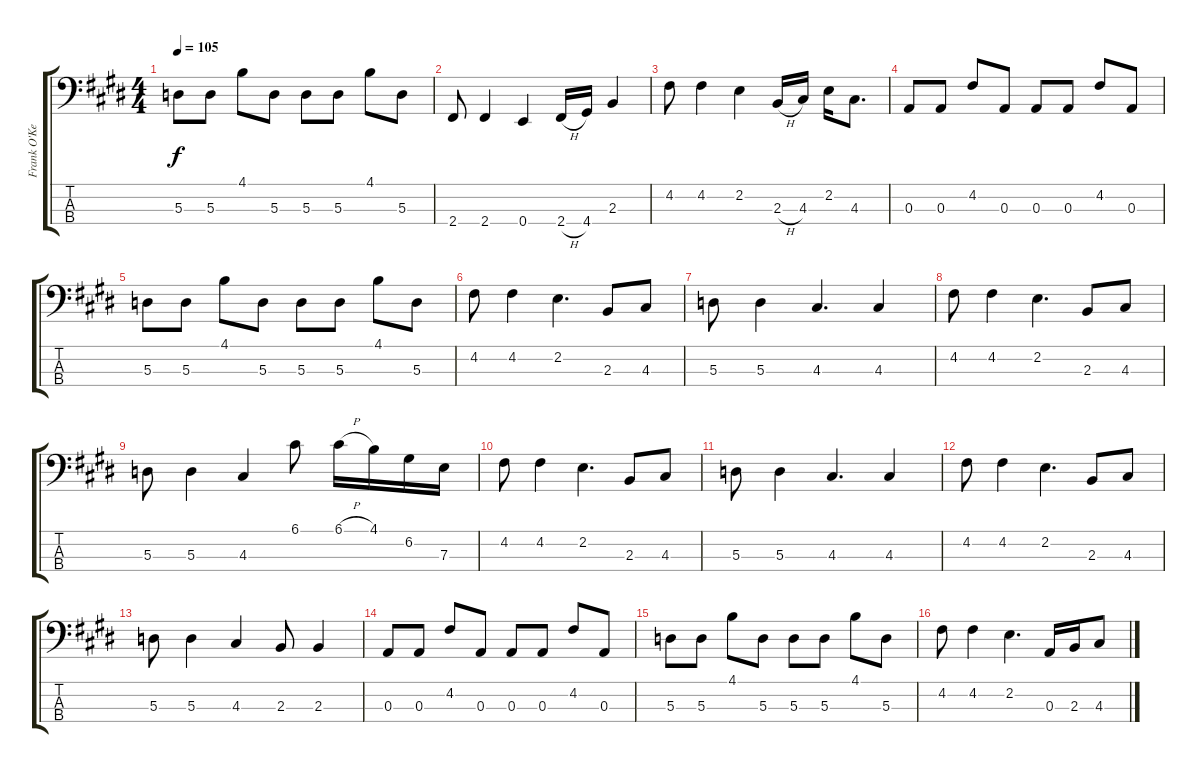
\track ("Frank O'Keefe Bass" "Frank O'Ke") {instrument electricbassfinger}
\staff {score tabs}
\tuning (G2 D2 A1 E1) {hide}
\ts (4 4)
\tempo 105
\clef f4
\ks e
5.3.8{dy f} 5.3.8 4.1.8 5.3.8 5.3.8 5.3.8 4.1.8 5.3.8 |
2.4.8 2.4.4 0.4.4 2.4{h}.16 4.4.16 2.3.4 |
4.2.8 4.2.4 2.2.4 2.3{h}.16 4.3.16 2.2.16 4.3.8{d} |
0.3.8 0.3.8 4.2.8 0.3.8 0.3.8 0.3.8 4.2.8 0.3.8 |
5.3.8 5.3.8 4.1.8 5.3.8 5.3.8 5.3.8 4.1.8 5.3.8 |
4.2.8 4.2.4 2.2.4{d} 2.3.8 4.3.8 |
5.3.8 5.3.4 4.3.4{d} 4.3.4 |
4.2.8 4.2.4 2.2.4{d} 2.3.8 4.3.8 |
5.3.8 5.3.4 4.3.4 6.1.8 6.1{h}.16 4.1.16 6.2.16 7.3.16 |
4.2.8 4.2.4 2.2.4{d} 2.3.8 4.3.8 |
5.3.8 5.3.4 4.3.4{d} 4.3.4 |
4.2.8 4.2.4 2.2.4{d} 2.3.8 4.3.8 |
5.3.8 5.3.4 4.3.4 2.3.8 2.3.4 |
0.3.8 0.3.8 4.2.8 0.3.8 0.3.8 0.3.8 4.2.8 0.3.8 |
5.3.8 5.3.8 4.1.8 5.3.8 5.3.8 5.3.8 4.1.8 5.3.8 |
4.2.8 4.2.4 2.2.4{d} 0.3.16 2.3.16 4.3.8
